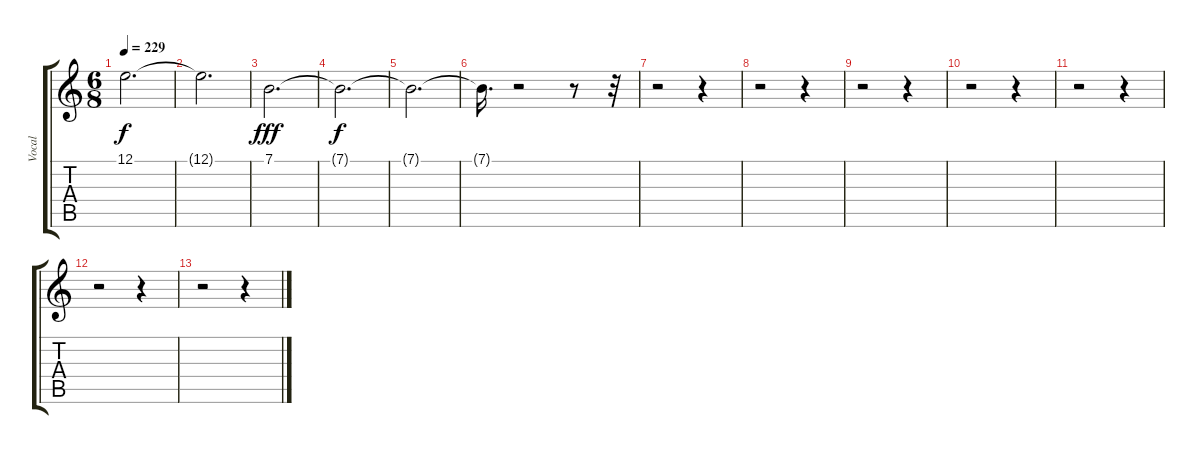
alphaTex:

\track ("Vocal" "Vocal") {instrument fx5brightness}
\staff {score tabs}
\tuning (E4 B3 G3 D3 A2 E2) {hide}
\ts (6 8)
\tempo 229
\clef g2
\ks c
12.1{t}.2{d dy f} |
12.1{t}.2{d} |
7.1.2{d dy fff} |
7.1{t}.2{d dy f} |
7.1{t}.2{d} |
7.1{t}.16{d} r.2 r.8 r.32 |
r.2 r.4 |
r.2 r.4 |
r.2 r.4 |
r.2 r.4 |
r.2 r.4 |
r.2 r.4 |
r.2 r.4
